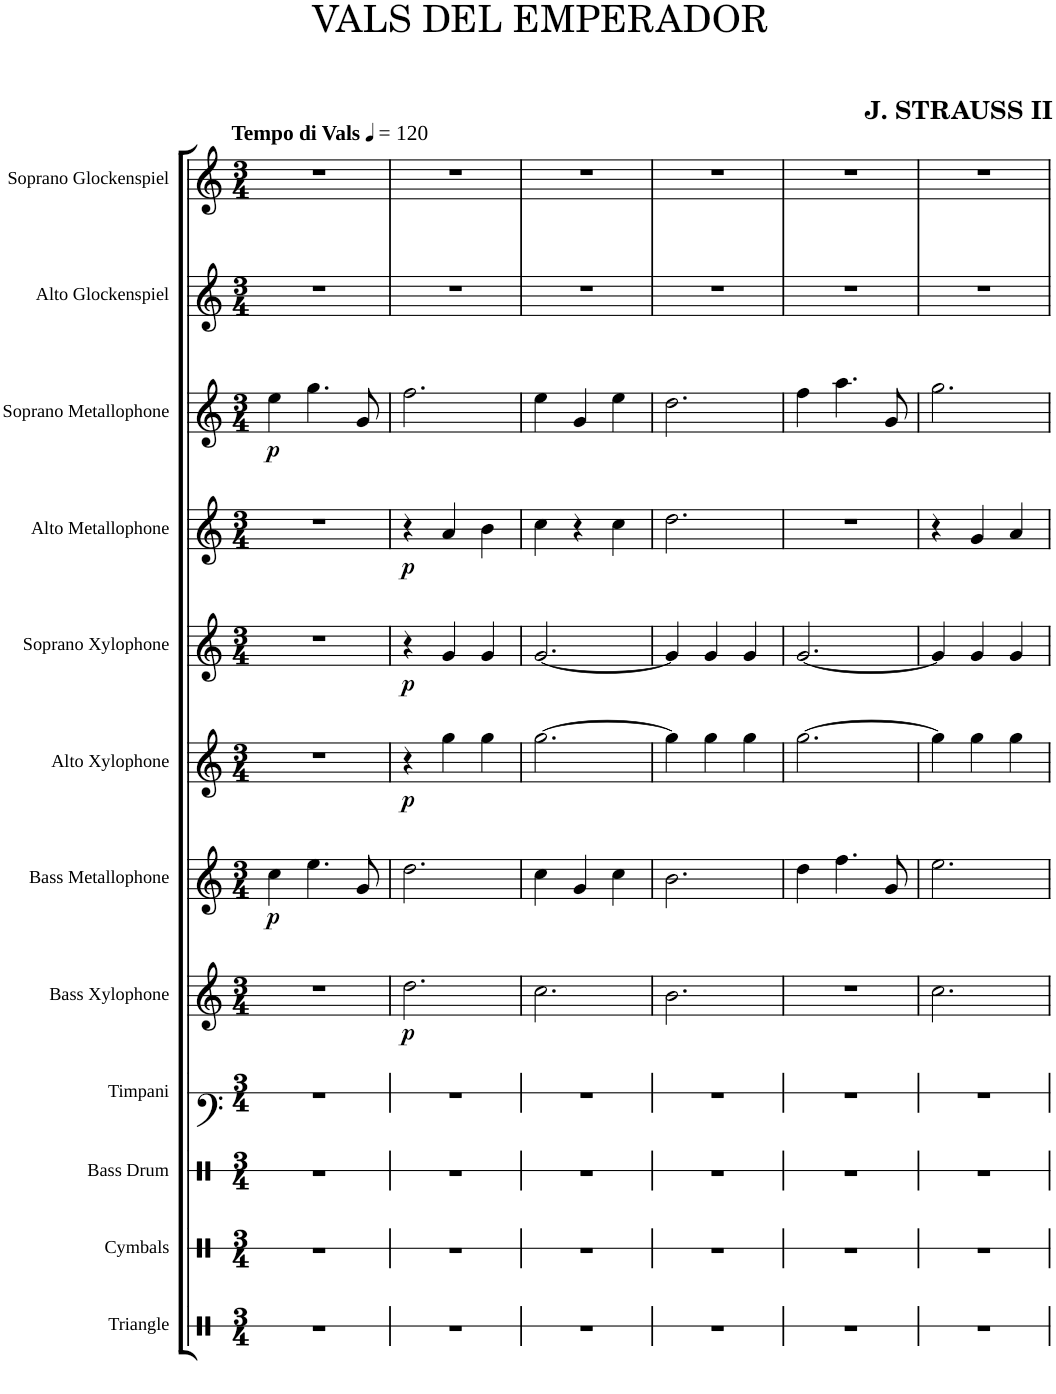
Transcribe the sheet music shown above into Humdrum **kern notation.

**kern	**kern	**kern	**kern	**kern	**dynam	**kern	**dynam	**kern	**dynam	**kern	**dynam	**kern	**dynam	**kern	**dynam	**kern	**kern
*part12	*part11	*part10	*part9	*part8	*part8	*part7	*part7	*part6	*part6	*part5	*part5	*part4	*part4	*part3	*part3	*part2	*part1
*staff12	*staff11	*staff10	*staff9	*staff8	*staff8	*staff7	*staff7	*staff6	*staff6	*staff5	*staff5	*staff4	*staff4	*staff3	*staff3	*staff2	*staff1
*I"Triangle	*I"Cymbals	*I"Bass Drum	*I"Timpani	*I"Bass Xylophone	*	*I"Bass Metallophone	*	*I"Alto Xylophone	*	*I"Soprano Xylophone	*	*I"Alto Metallophone	*	*I"Soprano Metallophone	*	*I"Alto Glockenspiel	*I"Soprano Glockenspiel
*I'Trgl.	*I'Cym.	*I'B. Dr.	*I'Timp.	*I'BX	*	*I'BM	*	*I'AX	*	*I'SX	*	*I'AM	*	*I'SM	*	*I'AG	*I'SG
*stria1	*stria1	*stria1	*stria1	*	*	*	*	*	*	*	*	*	*	*	*	*	*
*clefX	*clefX	*clefX	*clefF4	*clefG2	*	*clefG2	*	*clefG2	*	*clefG2	*	*clefG2	*	*clefG2	*	*clefG2	*clefG2
*	*	*	*	*Trd7c12	*	*Trd7c12	*	*	*	*Trd-7c-12	*	*	*	*Trd-7c-12	*	*Trd-7c-12	*Trd-14c-24
*k[]	*k[]	*k[]	*k[]	*k[]	*	*k[]	*	*k[]	*	*k[]	*	*k[]	*	*k[]	*	*k[]	*k[]
*M3/4	*M3/4	*M3/4	*M3/4	*M3/4	*	*M3/4	*	*M3/4	*	*M3/4	*	*M3/4	*	*M3/4	*	*M3/4	*M3/4
*MM120	*MM120	*MM120	*MM120	*MM120	*	*MM120	*	*MM120	*	*MM120	*	*MM120	*	*MM120	*	*MM120	*MM120
=1	=1	=1	=1	=1	=1	=1	=1	=1	=1	=1	=1	=1	=1	=1	=1	=1	=1
!	!	!	!	!	!	!	!	!	!	!	!	!	!	!	!	!	!LO:TX:a:B:t=Tempo di Vals
!	!	!	!	!	!	!	!LO:DY:b	!	!	!	!	!	!	!	!LO:DY:b	!	!
2.r	2.r	2.r	2.r	2.r	.	4cc\	p	2.r	.	2.r	.	2.r	.	4ee\	p	2.r	2.r
.	.	.	.	.	.	4.ee\	.	.	.	.	.	.	.	4.gg\	.	.	.
.	.	.	.	.	.	8g/	.	.	.	.	.	.	.	8g/	.	.	.
=2	=2	=2	=2	=2	=2	=2	=2	=2	=2	=2	=2	=2	=2	=2	=2	=2	=2
!	!	!	!	!	!LO:DY:b	!	!	!	!LO:DY:b	!	!LO:DY:b	!	!LO:DY:b	!	!	!	!
2.r	2.r	2.r	2.r	2.dd\	p	2.dd\	.	4r	p	4r	p	4r	p	2.ff\	.	2.r	2.r
.	.	.	.	.	.	.	.	4gg\	.	4g/	.	4a/	.	.	.	.	.
.	.	.	.	.	.	.	.	4gg\	.	4g/	.	4b\	.	.	.	.	.
=3	=3	=3	=3	=3	=3	=3	=3	=3	=3	=3	=3	=3	=3	=3	=3	=3	=3
2.r	2.r	2.r	2.r	2.cc\	.	4cc\	.	[2.gg\	.	[2.g/	.	4cc\	.	4ee\	.	2.r	2.r
.	.	.	.	.	.	4g/	.	.	.	.	.	4r	.	4g/	.	.	.
.	.	.	.	.	.	4cc\	.	.	.	.	.	4cc\	.	4ee\	.	.	.
=4	=4	=4	=4	=4	=4	=4	=4	=4	=4	=4	=4	=4	=4	=4	=4	=4	=4
2.r	2.r	2.r	2.r	2.b\	.	2.b\	.	4gg\]	.	4g/]	.	2.dd\	.	2.dd\	.	2.r	2.r
.	.	.	.	.	.	.	.	4gg\	.	4g/	.	.	.	.	.	.	.
.	.	.	.	.	.	.	.	4gg\	.	4g/	.	.	.	.	.	.	.
=5	=5	=5	=5	=5	=5	=5	=5	=5	=5	=5	=5	=5	=5	=5	=5	=5	=5
2.r	2.r	2.r	2.r	2.r	.	4dd\	.	[2.gg\	.	[2.g/	.	2.r	.	4ff\	.	2.r	2.r
.	.	.	.	.	.	4.ff\	.	.	.	.	.	.	.	4.aa\	.	.	.
.	.	.	.	.	.	8g/	.	.	.	.	.	.	.	8g/	.	.	.
=6	=6	=6	=6	=6	=6	=6	=6	=6	=6	=6	=6	=6	=6	=6	=6	=6	=6
2.r	2.r	2.r	2.r	2.cc\	.	2.ee\	.	4gg\]	.	4g/]	.	4r	.	2.gg\	.	2.r	2.r
.	.	.	.	.	.	.	.	4gg\	.	4g/	.	4g/	.	.	.	.	.
.	.	.	.	.	.	.	.	4gg\	.	4g/	.	4a/	.	.	.	.	.
=	=	=	=	=	=	=	=	=	=	=	=	=	=	=	=	=	=
*-	*-	*-	*-	*-	*-	*-	*-	*-	*-	*-	*-	*-	*-	*-	*-	*-	*-
